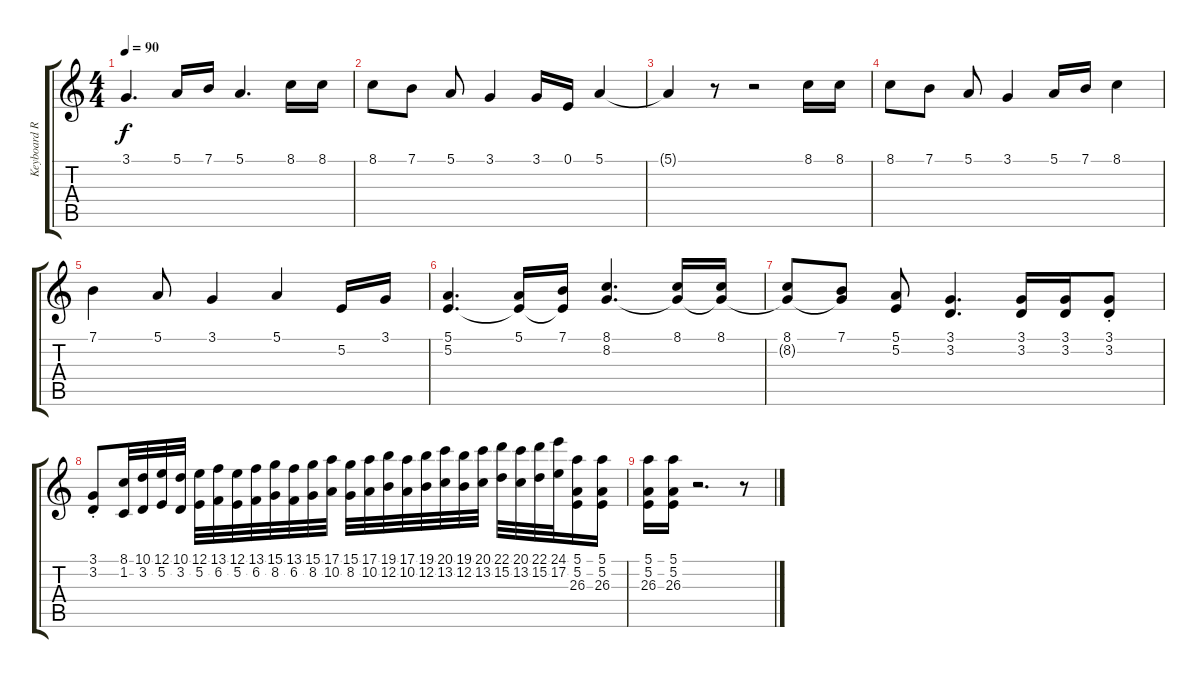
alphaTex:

\track ("Keyboard RH" "Keyboard R") {instrument stringensemble1}
\staff {score tabs}
\tuning (E4 B3 G3 D3 A2 E2) {hide}
\ts (4 4)
\tempo 90
\clef g2
\ks c
3.1{t}.4{d dy f} 5.1.16 7.1.16 5.1.4{d} 8.1.16 8.1.16 |
8.1.8 7.1.8 5.1.8 3.1.4 3.1.16 0.1.16 5.1.4 |
5.1{t}.4 r.8 r.2 8.1.16 8.1.16 |
8.1.8 7.1.8 5.1.8 3.1.4 5.1.16 7.1.16 8.1.4 |
7.1.4 5.1.8 3.1.4 5.1.4 5.2.16 3.1.16 |
(5.1 5.2).4{d} (5.1 5.2{t}).16 (7.1 5.2{t}).16 (8.1 8.2).4{d} (8.1 8.2{t}).16 (8.1 8.2{t}).16 |
(8.1 8.2{t}).8 (7.1 8.2{t}).8 (5.1 5.2).8 (3.1 3.2).4{d} (3.1 3.2).16 (3.1 3.2).16 (3.1{st} 3.2{st}).8 |
(3.1{st} 3.2{st}).8 (8.1 1.2).32 (10.1 3.2).32 (12.1 5.2).32 (10.1 3.2).32 (12.1 5.2).32 (13.1 6.2).32 (12.1 5.2).32 (13.1 6.2).32 (15.1 8.2).32 (13.1 6.2).32 (15.1 8.2).32 (17.1 10.2).32 (15.1 8.2).32 (17.1 10.2).32 (19.1 12.2).32 (17.1 10.2).32 (19.1 12.2).32 (20.1 13.2).32 (19.1 12.2).32 (20.1 13.2).32 (22.1 15.2).32 (20.1 13.2).32 (22.1 15.2).32 (24.1 17.2).32 (5.1 5.2 26.3).16 (5.1 5.2 26.3).16 |
(5.1 5.2 26.3).16 (5.1 5.2 26.3).16 r.2{d} r.8
